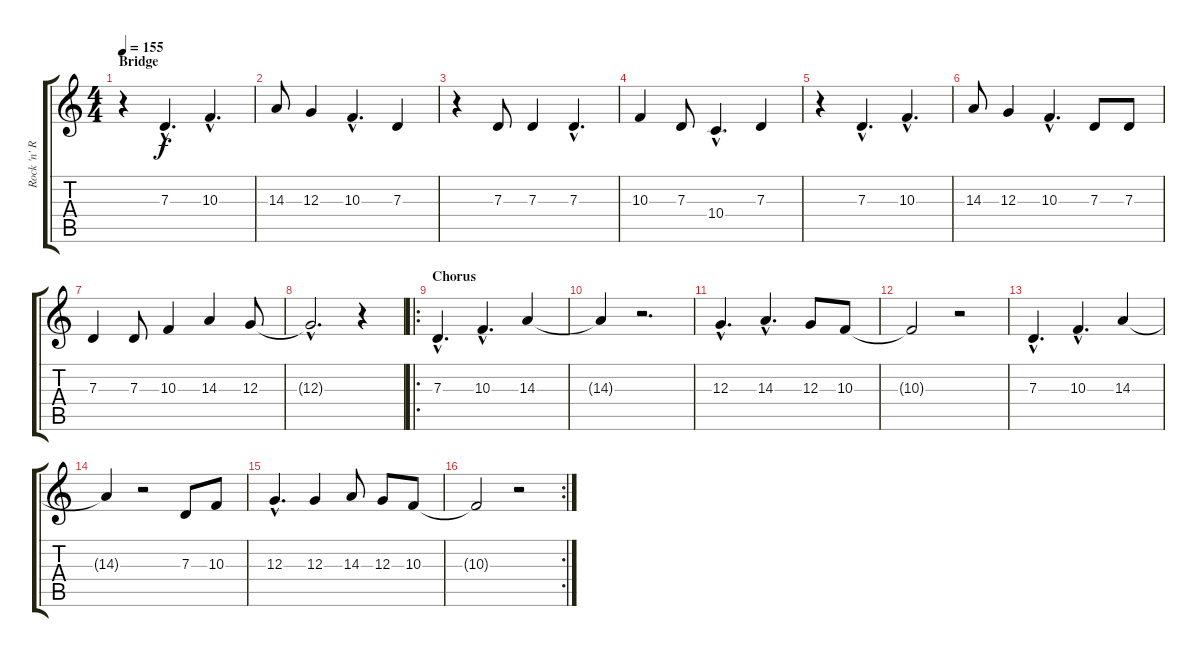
\track ("Rock 'n' Rolf" "Rock 'n' R") {instrument lead2sawtooth}
\staff {score tabs}
\tuning (E4 B3 G3 D3 A2 E2) {hide}
\ts (4 4)
\section ("" "Bridge")
\tempo 155
\clef g2
\ks c
r.4{dy f} 7.3{hac}.4{d} 10.3{hac}.4{d} |
14.3.8 12.3.4 10.3{hac}.4{d} 7.3.4 |
r.4 7.3.8 7.3.4 7.3{hac}.4{d} |
10.3.4 7.3.8 10.4{hac}.4{d} 7.3.4 |
r.4 7.3{hac}.4{d} 10.3{hac}.4{d} |
14.3.8 12.3.4 10.3{hac}.4{d} 7.3.8 7.3.8 |
7.3.4 7.3.8 10.3.4 14.3.4 12.3.8 |
12.3{hac t}.2{d} r.4 |
\ro
\section ("" "Chorus")
7.3{hac}.4{d} 10.3{hac}.4{d} 14.3.4 |
14.3{t}.4 r.2{d} |
12.3{hac}.4{d} 14.3{hac}.4{d} 12.3.8 10.3.8 |
10.3{t}.2 r.2 |
7.3{hac}.4{d} 10.3{hac}.4{d} 14.3.4 |
14.3{t}.4 r.2 7.3.8 10.3.8 |
12.3{hac}.4{d} 12.3.4 14.3.8 12.3.8 10.3.8 |
\rc 2
10.3{t}.2 r.2
